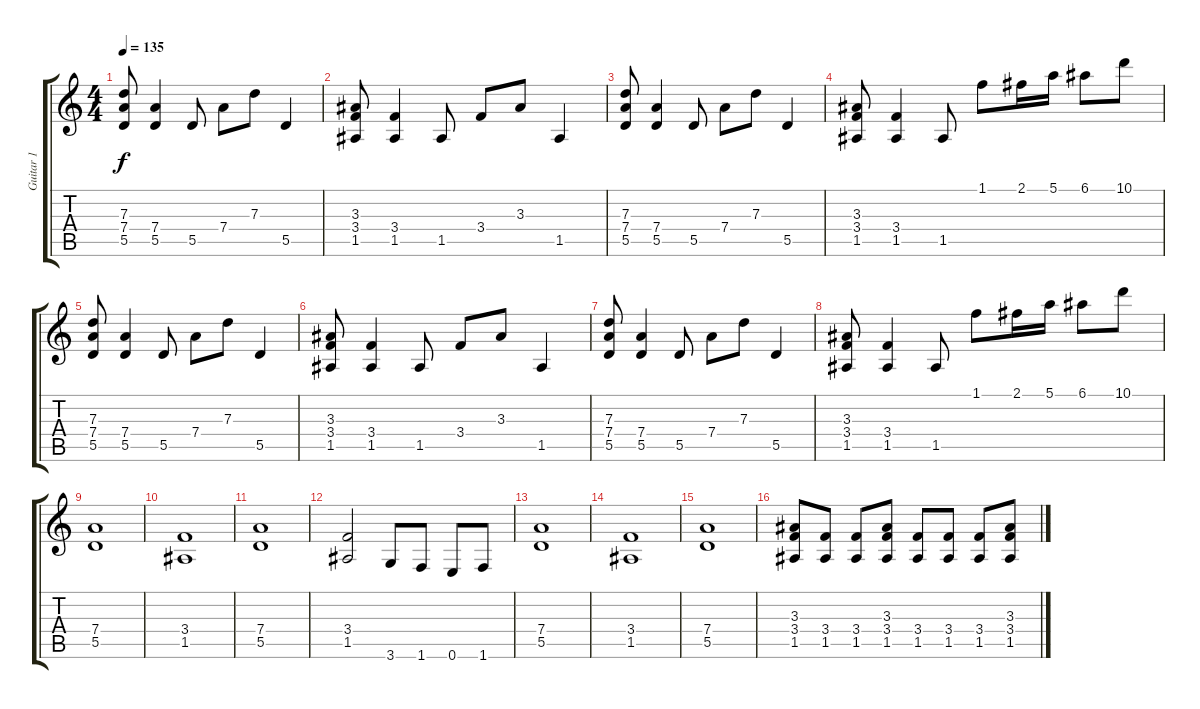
\track ("Guitar 1" "Guitar 1") {instrument distortionguitar}
\staff {score tabs}
\tuning (E4 B3 G3 D3 A2 E2) {hide}
\ts (4 4)
\tempo 135
\clef g2
\ks c
(7.3 7.4 5.5).8{dy f volume 14 instrument distortionguitar} (7.4 5.5).4 5.5.8 7.4.8 7.3.8 5.5.4 |
(3.3 3.4 1.5).8 (3.4 1.5).4 1.5.8 3.4.8 3.3.8 1.5.4 |
(7.3 7.4 5.5).8 (7.4 5.5).4 5.5.8 7.4.8 7.3.8 5.5.4 |
(3.3 3.4 1.5).8 (3.4 1.5).4 1.5.8 1.1.8 2.1.16 5.1.16 6.1.8 10.1.8 |
(7.3 7.4 5.5).8 (7.4 5.5).4 5.5.8 7.4.8 7.3.8 5.5.4 |
(3.3 3.4 1.5).8 (3.4 1.5).4 1.5.8 3.4.8 3.3.8 1.5.4 |
(7.3 7.4 5.5).8 (7.4 5.5).4 5.5.8 7.4.8 7.3.8 5.5.4 |
(3.3 3.4 1.5).8 (3.4 1.5).4 1.5.8 1.1.8 2.1.16 5.1.16 6.1.8 10.1.8 |
(7.4 5.5).1 |
(3.4 1.5).1 |
(7.4 5.5).1 |
(3.4 1.5).2 3.6.8 1.6.8 0.6.8 1.6.8 |
(7.4 5.5).1 |
(3.4 1.5).1 |
(7.4 5.5).1 |
(3.3 3.4 1.5).8 (3.4 1.5).8 (3.4 1.5).8 (3.3 3.4 1.5).8 (3.4 1.5).8 (3.4 1.5).8 (3.4 1.5).8 (3.3 3.4 1.5).8
